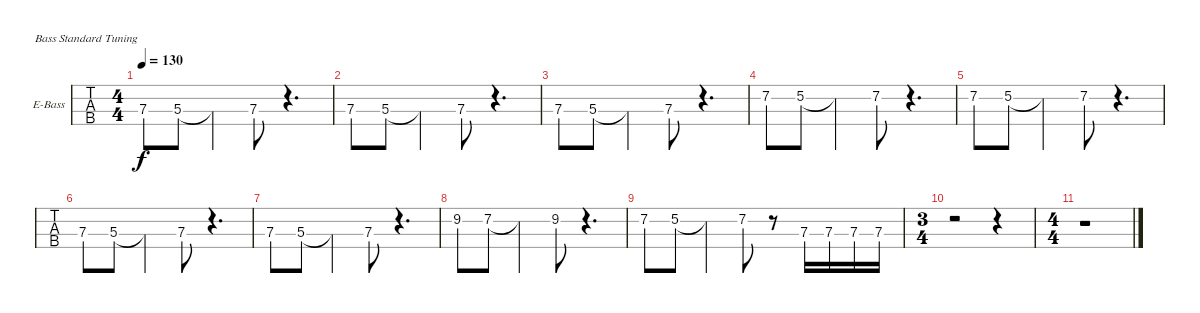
\bracketExtendMode groupsimilarinstruments
\firstSystemTrackNameOrientation horizontal
\otherSystemsTrackNameOrientation horizontal
\track ("Bass" "E-Bass") {instrument electricbassfinger}
\staff {tabs}
\tuning (G2 D2 A1 E1)
\ts (4 4)
\tempo 130
\clef f4
\ks c
7.3.8{dy f} 5.3.8 5.3{t}.4 7.3.8 r.4{d} |
7.3.8 5.3.8 5.3{t}.4 7.3.8 r.4{d} |
7.3.8 5.3.8 5.3{t}.4 7.3.8 r.4{d} |
7.2.8 5.2.8 5.2{t}.4 7.2.8 r.4{d} |
7.2.8 5.2.8 5.2{t}.4 7.2.8 r.4{d} |
7.3.8 5.3.8 5.3{t}.4 7.3.8 r.4{d} |
7.3.8 5.3.8 5.3{t}.4 7.3.8 r.4{d} |
9.2.8 7.2.8 7.2{t}.4 9.2.8 r.4{d} |
7.2.8 5.2.8 5.2{t}.4 7.2.8 r.8 7.3.16 7.3.16 7.3.16 7.3.16 |
\ts (3 4)
r.2 r.4 |
\ts (4 4)
r.1
